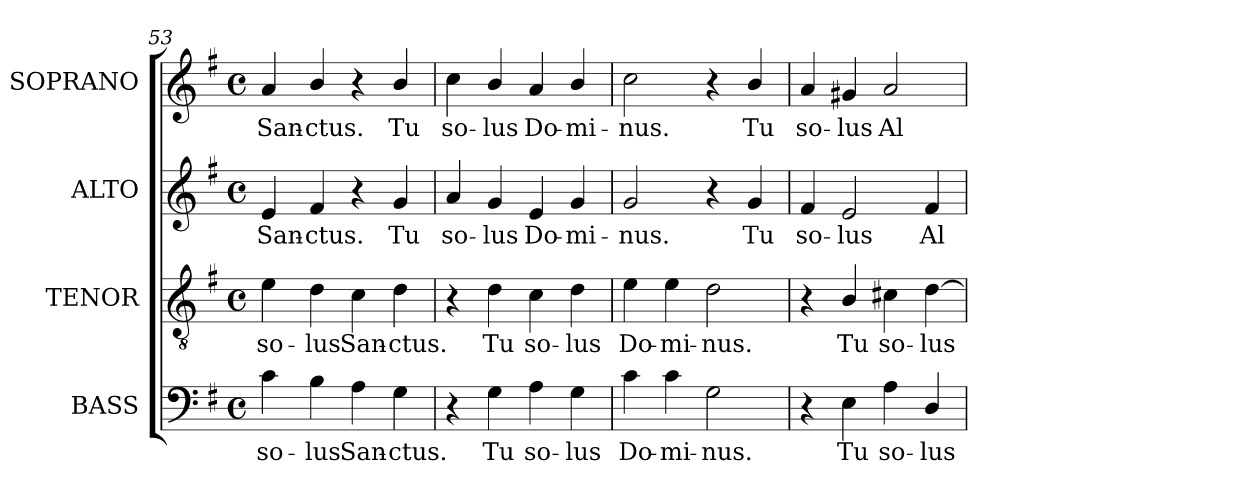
**kern	**text	**kern	**text	**kern	**text	**kern	**text
*part4	*part4	*part3	*part3	*part2	*part2	*part1	*part1
*staff4	*staff4	*staff3	*staff3	*staff2	*staff2	*staff1	*staff1
*I"BASS	*	*I"TENOR	*	*I"ALTO	*	*I"SOPRANO	*
*I'B.	*	*I'T.	*	*I'A.	*	*I'S.	*
*clefF4	*	*clefGv2	*	*clefG2	*	*clefG2	*
*	*	*ITrd7c12	*	*	*	*	*
*k[f#]	*	*k[f#]	*	*k[f#]	*	*k[f#]	*
*G:	*	*G:	*	*G:	*	*G:	*
*M4/4	*	*M4/4	*	*M4/4	*	*M4/4	*
*met(c)	*	*met(c)	*	*met(c)	*	*met(c)	*
=53	=53	=53	=53	=53	=53	=53	=53
!	!LO:LY:b:color=#000000	!	!	!	!	!	!
!	!	!	!LO:LY:b:color=#000000	!	!	!	!
!	!	!	!	!	!LO:LY:b:color=#000000	!	!
!	!	!	!	!	!	!	!LO:LY:b:color=#000000
4ci\	so-	4Ei\	so-	4ei/	San-	4ai/	San-
!	!LO:LY:b:color=#000000	!	!	!	!	!	!
!	!	!	!LO:LY:b:color=#000000	!	!	!	!
!	!	!	!	!	!LO:LY:b:color=#000000	!	!
!	!	!	!	!	!	!	!LO:LY:b:color=#000000
4Bi\	-lus	4Di\	-lus	4f#i/	-ctus.	4bi/	-ctus.
!	!LO:LY:b:color=#000000	!	!	!	!	!	!
!	!	!	!LO:LY:b:color=#000000	!	!	!	!
4Ai\	San-	4Ci\	San-	4r	.	4r	.
!	!LO:LY:b:color=#000000	!	!	!	!	!	!
!	!	!	!LO:LY:b:color=#000000	!	!	!	!
!	!	!	!	!	!LO:LY:b:color=#000000	!	!
!	!	!	!	!	!	!	!LO:LY:b:color=#000000
4Gi\	-ctus.	4Di\	-ctus.	4gi/	Tu	4bi/	Tu
=54	=54	=54	=54	=54	=54	=54	=54
!	!	!	!	!	!LO:LY:b:color=#000000	!	!
!	!	!	!	!	!	!	!LO:LY:b:color=#000000
4r	.	4r	.	4ai/	so-	4cci\	so-
!	!LO:LY:b:color=#000000	!	!	!	!	!	!
!	!	!	!LO:LY:b:color=#000000	!	!	!	!
!	!	!	!	!	!LO:LY:b:color=#000000	!	!
!	!	!	!	!	!	!	!LO:LY:b:color=#000000
4Gi\	Tu	4Di\	Tu	4gi/	-lus	4bi/	-lus
!	!LO:LY:b:color=#000000	!	!	!	!	!	!
!	!	!	!LO:LY:b:color=#000000	!	!	!	!
!	!	!	!	!	!LO:LY:b:color=#000000	!	!
!	!	!	!	!	!	!	!LO:LY:b:color=#000000
4Ai\	so-	4Ci\	so-	4ei/	Do-	4ai/	Do-
!	!LO:LY:b:color=#000000	!	!	!	!	!	!
!	!	!	!LO:LY:b:color=#000000	!	!	!	!
!	!	!	!	!	!LO:LY:b:color=#000000	!	!
!	!	!	!	!	!	!	!LO:LY:b:color=#000000
4Gi\	-lus	4Di\	-lus	4gi/	-mi-	4bi/	-mi-
=55	=55	=55	=55	=55	=55	=55	=55
!	!LO:LY:b:color=#000000	!	!	!	!	!	!
!	!	!	!LO:LY:b:color=#000000	!	!	!	!
!	!	!	!	!	!LO:LY:b:color=#000000	!	!
!	!	!	!	!	!	!	!LO:LY:b:color=#000000
4ci\	Do-	4Ei\	Do-	2gi/	-nus.	2cci\	-nus.
!	!LO:LY:b:color=#000000	!	!	!	!	!	!
!	!	!	!LO:LY:b:color=#000000	!	!	!	!
4ci\	-mi-	4Ei\	-mi-	.	.	.	.
!	!LO:LY:b:color=#000000	!	!	!	!	!	!
!	!	!	!LO:LY:b:color=#000000	!	!	!	!
2Gi\	-nus.	2Di\	-nus.	4r	.	4r	.
!	!	!	!	!	!LO:LY:b:color=#000000	!	!
!	!	!	!	!	!	!	!LO:LY:b:color=#000000
.	.	.	.	4gi/	Tu	4bi/	Tu
!!LO:LB:g=z
=56	=56	=56	=56	=56	=56	=56	=56
!	!	!	!	!	!LO:LY:b:color=#000000	!	!
!	!	!	!	!	!	!	!LO:LY:b:color=#000000
4r	.	4r	.	4f#i/	so-	4ai/	so-
!	!LO:LY:b:color=#000000	!	!	!	!	!	!
!	!	!	!LO:LY:b:color=#000000	!	!	!	!
!	!	!	!	!	!LO:LY:b:color=#000000	!	!
!	!	!	!	!	!	!	!LO:LY:b:color=#000000
4Ei\	Tu	4BBi/	Tu	2ei/	-lus	4g#Xi/	-lus
!	!LO:LY:b:color=#000000	!	!	!	!	!	!
!	!	!	!LO:LY:b:color=#000000	!	!	!	!
!	!	!	!	!	!	!	!LO:LY:b:color=#000000
4Ai\	so-	4C#Xi\	so-	.	.	2ai/	Al-
!	!LO:LY:b:color=#000000	!	!	!	!	!	!
!	!	!	!LO:LY:b:color=#000000	!	!	!	!
!	!	!	!	!	!LO:LY:b:color=#000000	!	!
4Di/	-lus	[4Di\	-lus	4f#i/	Al-	.	.
=	=	=	=	=	=	=	=
*-	*-	*-	*-	*-	*-	*-	*-
